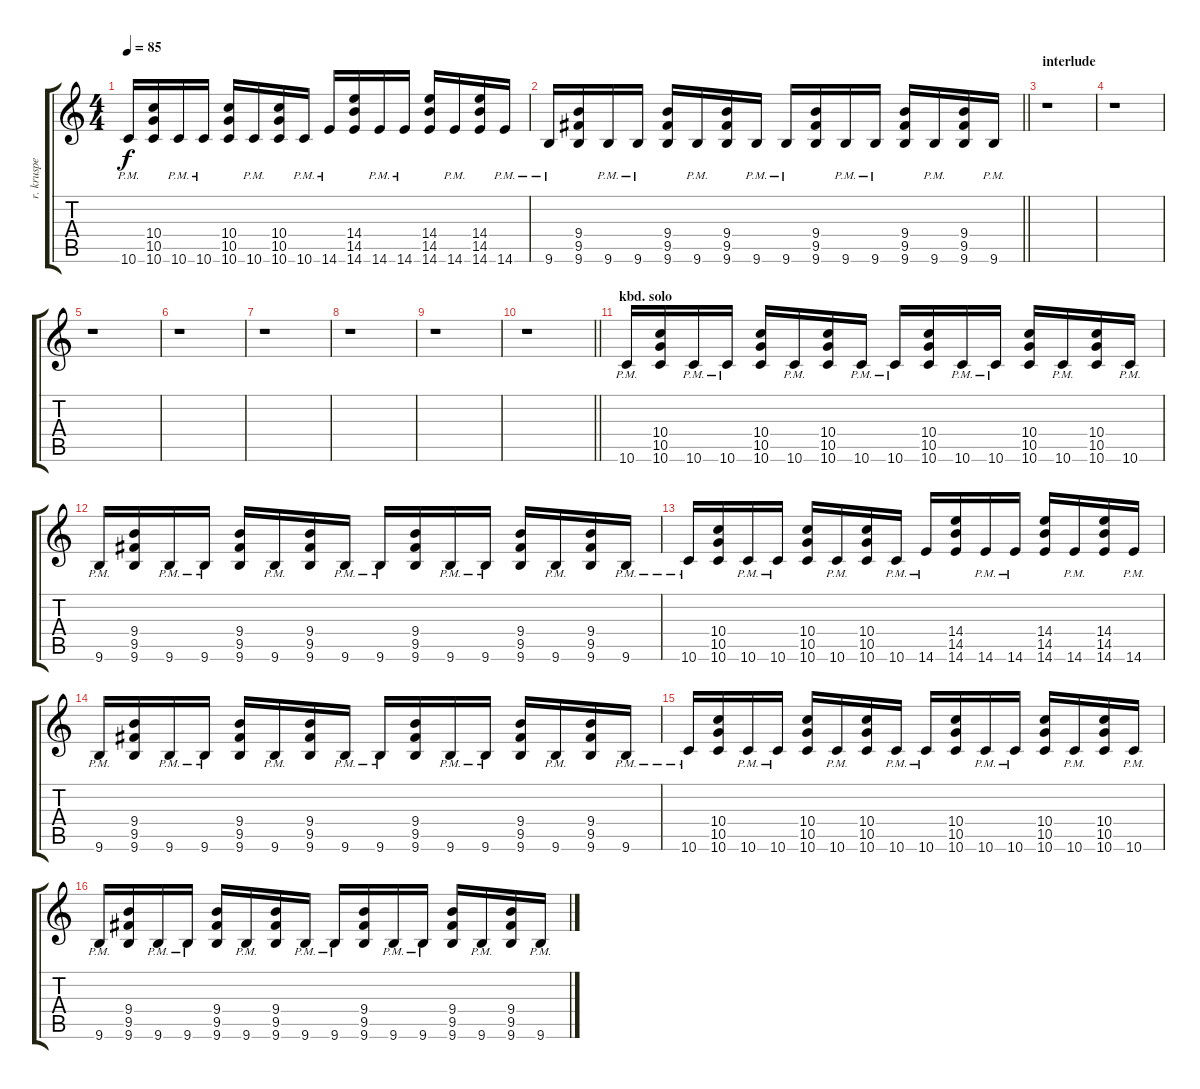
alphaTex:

\track ("r. kruspe - guitar" "r. kruspe ") {instrument distortionguitar}
\staff {score tabs}
\tuning (E4 B3 G3 D3 A2 D2) {hide}
\ts (4 4)
\tempo 85
\clef g2
\ks c
10.6{pm}.16{dy f} (10.4 10.5 10.6).16 10.6{pm}.16 10.6{pm}.16 (10.4 10.5 10.6).16 10.6{pm}.16 (10.4 10.5 10.6).16 10.6{pm}.16 14.6{pm}.16 (14.4 14.5 14.6).16 14.6{pm}.16 14.6{pm}.16 (14.4 14.5 14.6).16 14.6{pm}.16 (14.4 14.5 14.6).16 14.6{pm}.16 |
\barLineRight lightlight
9.6{pm}.16 (9.4 9.5 9.6).16 9.6{pm}.16 9.6{pm}.16 (9.4 9.5 9.6).16 9.6{pm}.16 (9.4 9.5 9.6).16 9.6{pm}.16 9.6{pm}.16 (9.4 9.5 9.6).16 9.6{pm}.16 9.6{pm}.16 (9.4 9.5 9.6).16 9.6{pm}.16 (9.4 9.5 9.6).16 9.6{pm}.16 |
\section ("" "interlude")
r.1 |
r.1 |
r.1 |
r.1 |
r.1 |
r.1 |
r.1 |
\barLineRight lightlight
r.1 |
\section ("" "kbd. solo")
10.6{pm}.16 (10.4 10.5 10.6).16 10.6{pm}.16 10.6{pm}.16 (10.4 10.5 10.6).16 10.6{pm}.16 (10.4 10.5 10.6).16 10.6{pm}.16 10.6{pm}.16 (10.4 10.5 10.6).16 10.6{pm}.16 10.6{pm}.16 (10.4 10.5 10.6).16 10.6{pm}.16 (10.4 10.5 10.6).16 10.6{pm}.16 |
9.6{pm}.16 (9.4 9.5 9.6).16 9.6{pm}.16 9.6{pm}.16 (9.4 9.5 9.6).16 9.6{pm}.16 (9.4 9.5 9.6).16 9.6{pm}.16 9.6{pm}.16 (9.4 9.5 9.6).16 9.6{pm}.16 9.6{pm}.16 (9.4 9.5 9.6).16 9.6{pm}.16 (9.4 9.5 9.6).16 9.6{pm}.16 |
10.6{pm}.16 (10.4 10.5 10.6).16 10.6{pm}.16 10.6{pm}.16 (10.4 10.5 10.6).16 10.6{pm}.16 (10.4 10.5 10.6).16 10.6{pm}.16 14.6{pm}.16 (14.4 14.5 14.6).16 14.6{pm}.16 14.6{pm}.16 (14.4 14.5 14.6).16 14.6{pm}.16 (14.4 14.5 14.6).16 14.6{pm}.16 |
9.6{pm}.16 (9.4 9.5 9.6).16 9.6{pm}.16 9.6{pm}.16 (9.4 9.5 9.6).16 9.6{pm}.16 (9.4 9.5 9.6).16 9.6{pm}.16 9.6{pm}.16 (9.4 9.5 9.6).16 9.6{pm}.16 9.6{pm}.16 (9.4 9.5 9.6).16 9.6{pm}.16 (9.4 9.5 9.6).16 9.6{pm}.16 |
10.6{pm}.16 (10.4 10.5 10.6).16 10.6{pm}.16 10.6{pm}.16 (10.4 10.5 10.6).16 10.6{pm}.16 (10.4 10.5 10.6).16 10.6{pm}.16 10.6{pm}.16 (10.4 10.5 10.6).16 10.6{pm}.16 10.6{pm}.16 (10.4 10.5 10.6).16 10.6{pm}.16 (10.4 10.5 10.6).16 10.6{pm}.16 |
9.6{pm}.16 (9.4 9.5 9.6).16 9.6{pm}.16 9.6{pm}.16 (9.4 9.5 9.6).16 9.6{pm}.16 (9.4 9.5 9.6).16 9.6{pm}.16 9.6{pm}.16 (9.4 9.5 9.6).16 9.6{pm}.16 9.6{pm}.16 (9.4 9.5 9.6).16 9.6{pm}.16 (9.4 9.5 9.6).16 9.6{pm}.16
